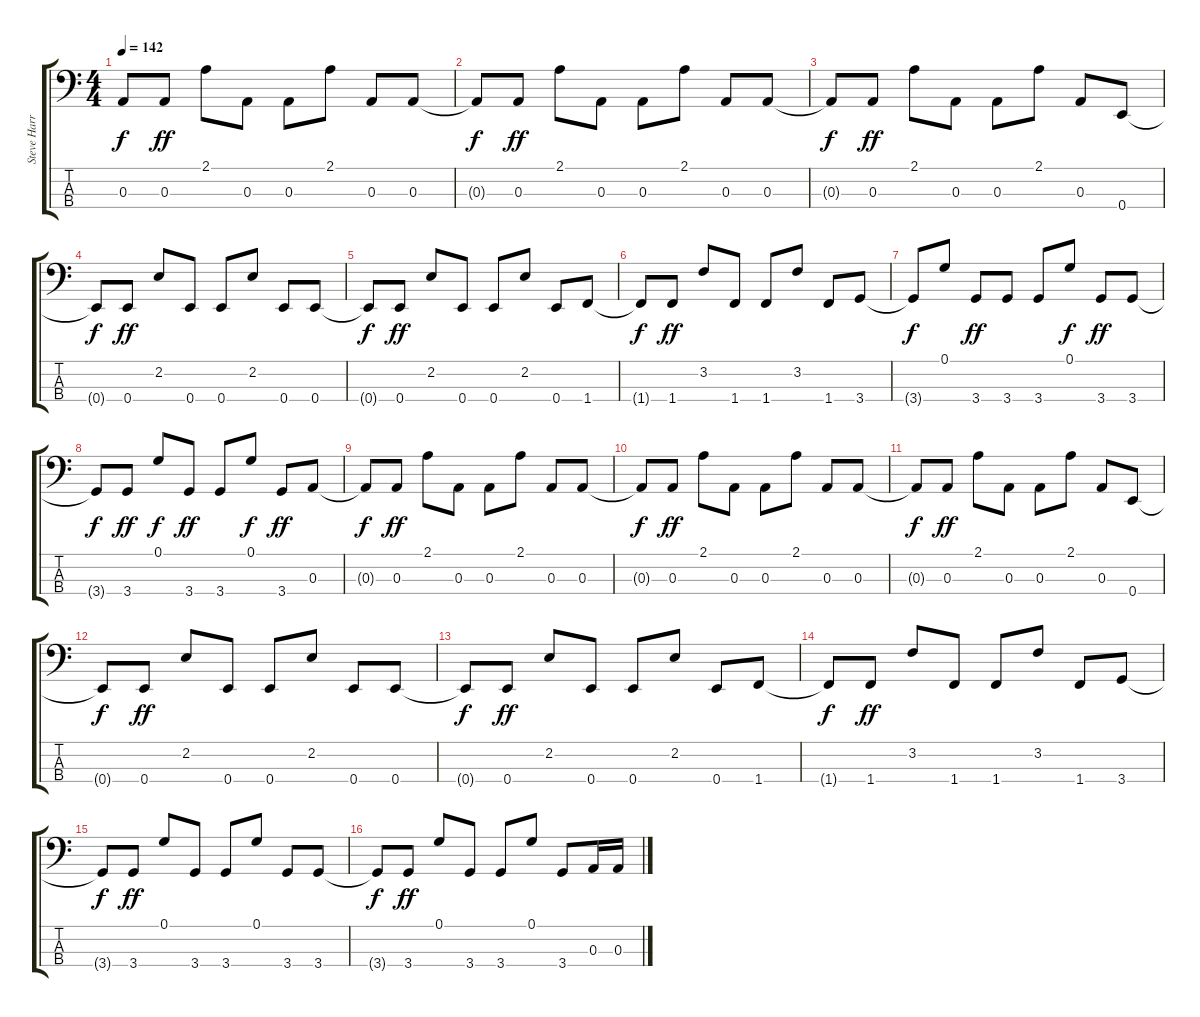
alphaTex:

\track ("Steve Harris" "Steve Harr") {instrument electricbassfinger}
\staff {score tabs}
\tuning (G2 D2 A1 E1) {hide}
\ts (4 4)
\tempo 142
\clef f4
\ks c
0.3{t}.8{dy f} 0.3.8{dy ff} 2.1.8 0.3.8 0.3.8 2.1.8 0.3.8 0.3.8 |
0.3{t}.8{dy f} 0.3.8{dy ff} 2.1.8 0.3.8 0.3.8 2.1.8 0.3.8 0.3.8 |
0.3{t}.8{dy f} 0.3.8{dy ff} 2.1.8 0.3.8 0.3.8 2.1.8 0.3.8 0.4.8 |
0.4{t}.8{dy f} 0.4.8{dy ff} 2.2.8 0.4.8 0.4.8 2.2.8 0.4.8 0.4.8 |
0.4{t}.8{dy f} 0.4.8{dy ff} 2.2.8 0.4.8 0.4.8 2.2.8 0.4.8 1.4.8 |
1.4{t}.8{dy f} 1.4.8{dy ff} 3.2.8 1.4.8 1.4.8 3.2.8 1.4.8 3.4.8 |
3.4{t}.8{dy f} 0.1.8 3.4.8{dy ff} 3.4.8 3.4.8 0.1.8{dy f} 3.4.8{dy ff} 3.4.8 |
3.4{t}.8{dy f} 3.4.8{dy ff} 0.1.8{dy f} 3.4.8{dy ff} 3.4.8 0.1.8{dy f} 3.4.8{dy ff} 0.3.8 |
0.3{t}.8{dy f} 0.3.8{dy ff} 2.1.8 0.3.8 0.3.8 2.1.8 0.3.8 0.3.8 |
0.3{t}.8{dy f} 0.3.8{dy ff} 2.1.8 0.3.8 0.3.8 2.1.8 0.3.8 0.3.8 |
0.3{t}.8{dy f} 0.3.8{dy ff} 2.1.8 0.3.8 0.3.8 2.1.8 0.3.8 0.4.8 |
0.4{t}.8{dy f} 0.4.8{dy ff} 2.2.8 0.4.8 0.4.8 2.2.8 0.4.8 0.4.8 |
0.4{t}.8{dy f} 0.4.8{dy ff} 2.2.8 0.4.8 0.4.8 2.2.8 0.4.8 1.4.8 |
1.4{t}.8{dy f} 1.4.8{dy ff} 3.2.8 1.4.8 1.4.8 3.2.8 1.4.8 3.4.8 |
3.4{t}.8{dy f} 3.4.8{dy ff} 0.1.8 3.4.8 3.4.8 0.1.8 3.4.8 3.4.8 |
3.4{t}.8{dy f} 3.4.8{dy ff} 0.1.8 3.4.8 3.4.8 0.1.8 3.4.8 0.3.16 0.3.16
